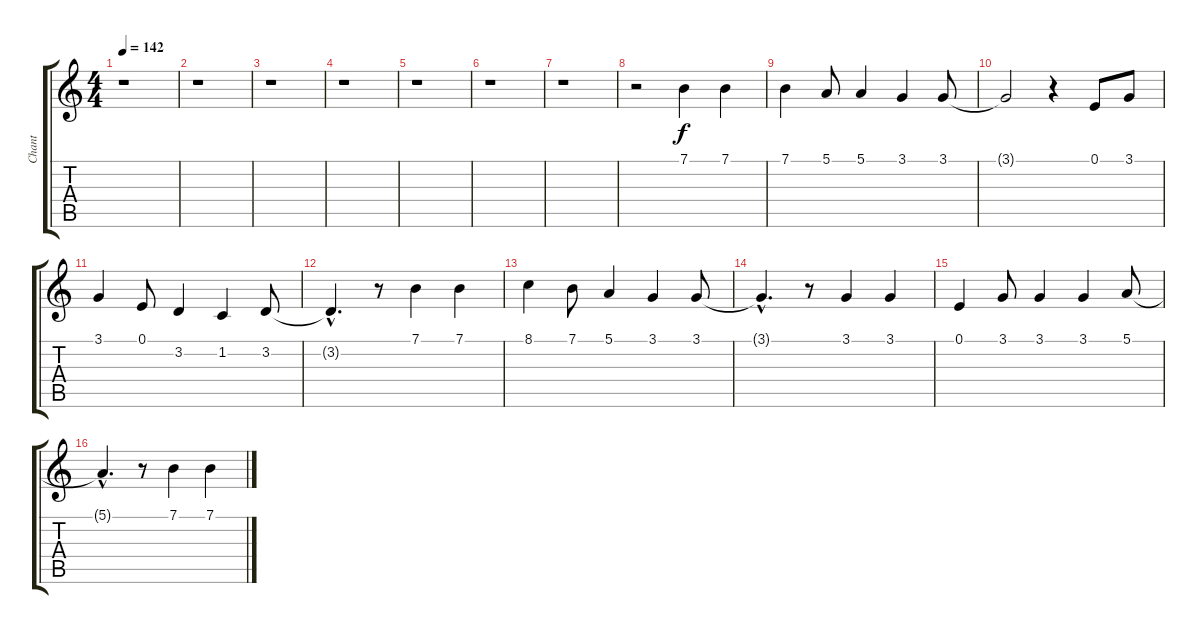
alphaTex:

\track ("Chant" "Chant") {instrument synthbrass1}
\staff {score tabs}
\tuning (E4 B3 G3 D3 A2 E2) {hide}
\ts (4 4)
\tempo 142
\clef g2
\ks c
r.1{dy f instrument synthbrass1} |
r.1 |
r.1 |
r.1 |
r.1 |
r.1 |
r.1 |
r.2 7.1.4 7.1.4 |
7.1.4 5.1.8 5.1.4 3.1.4 3.1.8 |
3.1{t}.2 r.4 0.1.8 3.1.8 |
3.1.4 0.1.8 3.2.4 1.2.4 3.2.8 |
3.2{hac t}.4{d} r.8 7.1.4 7.1.4 |
8.1.4 7.1.8 5.1.4 3.1.4 3.1.8 |
3.1{hac t}.4{d} r.8 3.1.4 3.1.4 |
0.1.4 3.1.8 3.1.4 3.1.4 5.1.8 |
5.1{hac t}.4{d} r.8 7.1.4 7.1.4
